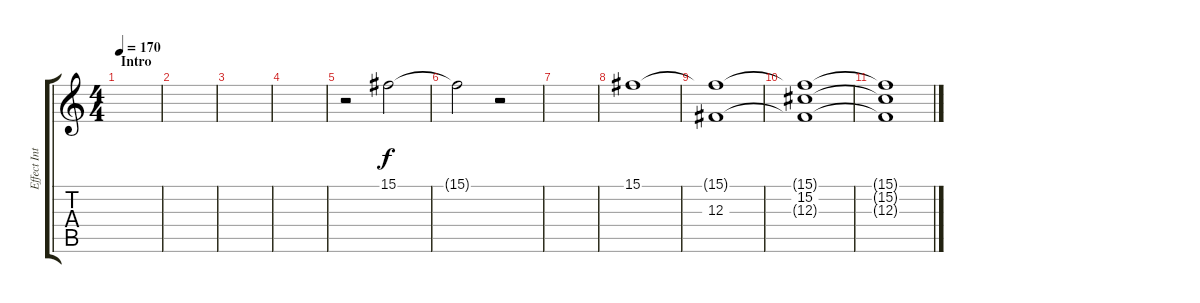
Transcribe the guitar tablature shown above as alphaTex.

\track ("Effect Intro and Final Chorus Coral" "Effect Int") {instrument fx2soundtrack}
\staff {score tabs}
\tuning (Eb4 Bb3 Gb3 Db3 Ab2 Eb2) {hide}
\ts (4 4)
\section ("" "Intro")
\tempo 170
\clef g2
\ks c
|
|
|
|
r.2 15.1.2 |
15.1{t}.2 r.2 |
|
15.1.1 |
(15.1{t} 12.3).1 |
(15.1{t} 15.2 12.3{t}).1 |
(15.1{t} 15.2{t} 12.3{t}).1
